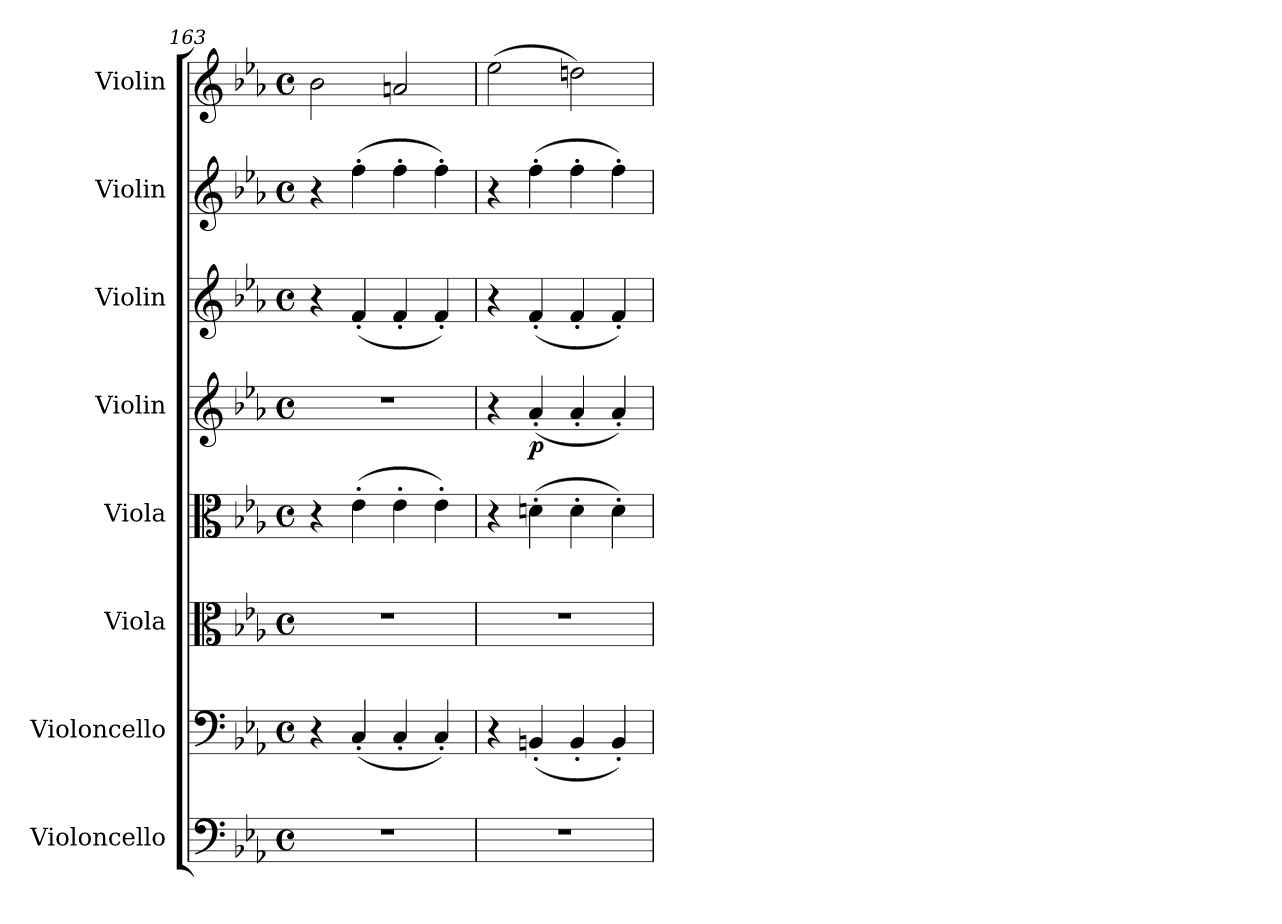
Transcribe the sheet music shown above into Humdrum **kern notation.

**kern	**kern	**kern	**kern	**kern	**dynam	**kern	**kern	**kern
*part8	*part7	*part6	*part5	*part4	*part4	*part3	*part2	*part1
*staff8	*staff7	*staff6	*staff5	*staff4	*staff4	*staff3	*staff2	*staff1
*I"Violoncello	*I"Violoncello	*I"Viola	*I"Viola	*I"Violin	*	*I"Violin	*I"Violin	*I"Violin
*I'Vc.	*I'Vc.	*I'Vla.	*I'Vla.	*I'Vln.	*	*I'Vln.	*I'Vln.	*I'Vln.
*clefF4	*clefF4	*clefC3	*clefC3	*clefG2	*	*clefG2	*clefG2	*clefG2
*k[b-e-a-]	*k[b-e-a-]	*k[b-e-a-]	*k[b-e-a-]	*k[b-e-a-]	*	*k[b-e-a-]	*k[b-e-a-]	*k[b-e-a-]
*M4/4	*M4/4	*M4/4	*M4/4	*M4/4	*	*M4/4	*M4/4	*M4/4
*met(c)	*met(c)	*met(c)	*met(c)	*met(c)	*	*met(c)	*met(c)	*met(c)
=163	=163	=163	=163	=163	=163	=163	=163	=163
1r	4r	1r	4r	1r	.	4r	4r	2b-\
.	(<4C'/	.	(>4e-'\	.	.	(<4f'/	(>4ff'\	.
.	4C'/	.	4e-'\	.	.	4f'/	4ff'\	2an/
.	4C'/)	.	4e-'\)	.	.	4f'/)	4ff'\)	.
=164	=164	=164	=164	=164	=164	=164	=164	=164
1r	4r	1r	4r	4r	.	4r	4r	(>2ee-\
!	!	!	!	!	!LO:DY:b	!	!	!
.	(<4BBn'/	.	(>4dn'\	(<4a-'/	p	(<4f'/	(>4ff'\	.
.	4BB'/	.	4d'\	4a-'/	.	4f'/	4ff'\	2ddn\)
.	4BB'/)	.	4d'\)	4a-'/)	.	4f'/)	4ff'\)	.
=	=	=	=	=	=	=	=	=
*-	*-	*-	*-	*-	*-	*-	*-	*-
